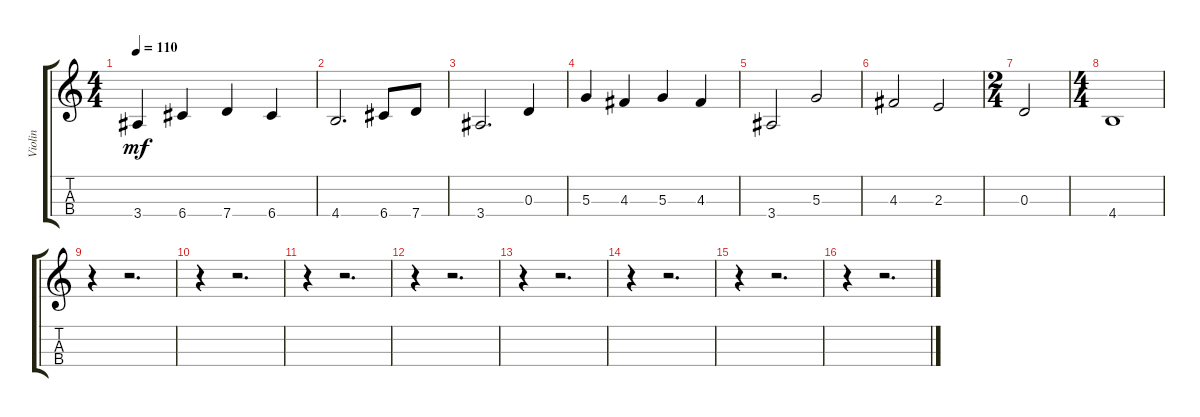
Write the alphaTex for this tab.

\track ("Violin" "Violin") {instrument violin}
\staff {score tabs}
\tuning (E5 A4 D4 G3) {hide}
\ts (4 4)
\tempo 110
\clef g2
\ks c
3.4.4{dy mf} 6.4.4 7.4.4 6.4.4 |
4.4.2{d} 6.4.8 7.4.8 |
3.4.2{d} 0.3.4 |
5.3.4 4.3.4 5.3.4 4.3.4 |
3.4.2 5.3.2 |
4.3.2 2.3.2 |
\ts (2 4)
0.3.2 |
\ts (4 4)
4.4.1 |
r.4 r.2{d} |
r.4 r.2{d} |
r.4 r.2{d} |
r.4 r.2{d} |
r.4 r.2{d} |
r.4 r.2{d} |
r.4 r.2{d} |
r.4 r.2{d}
